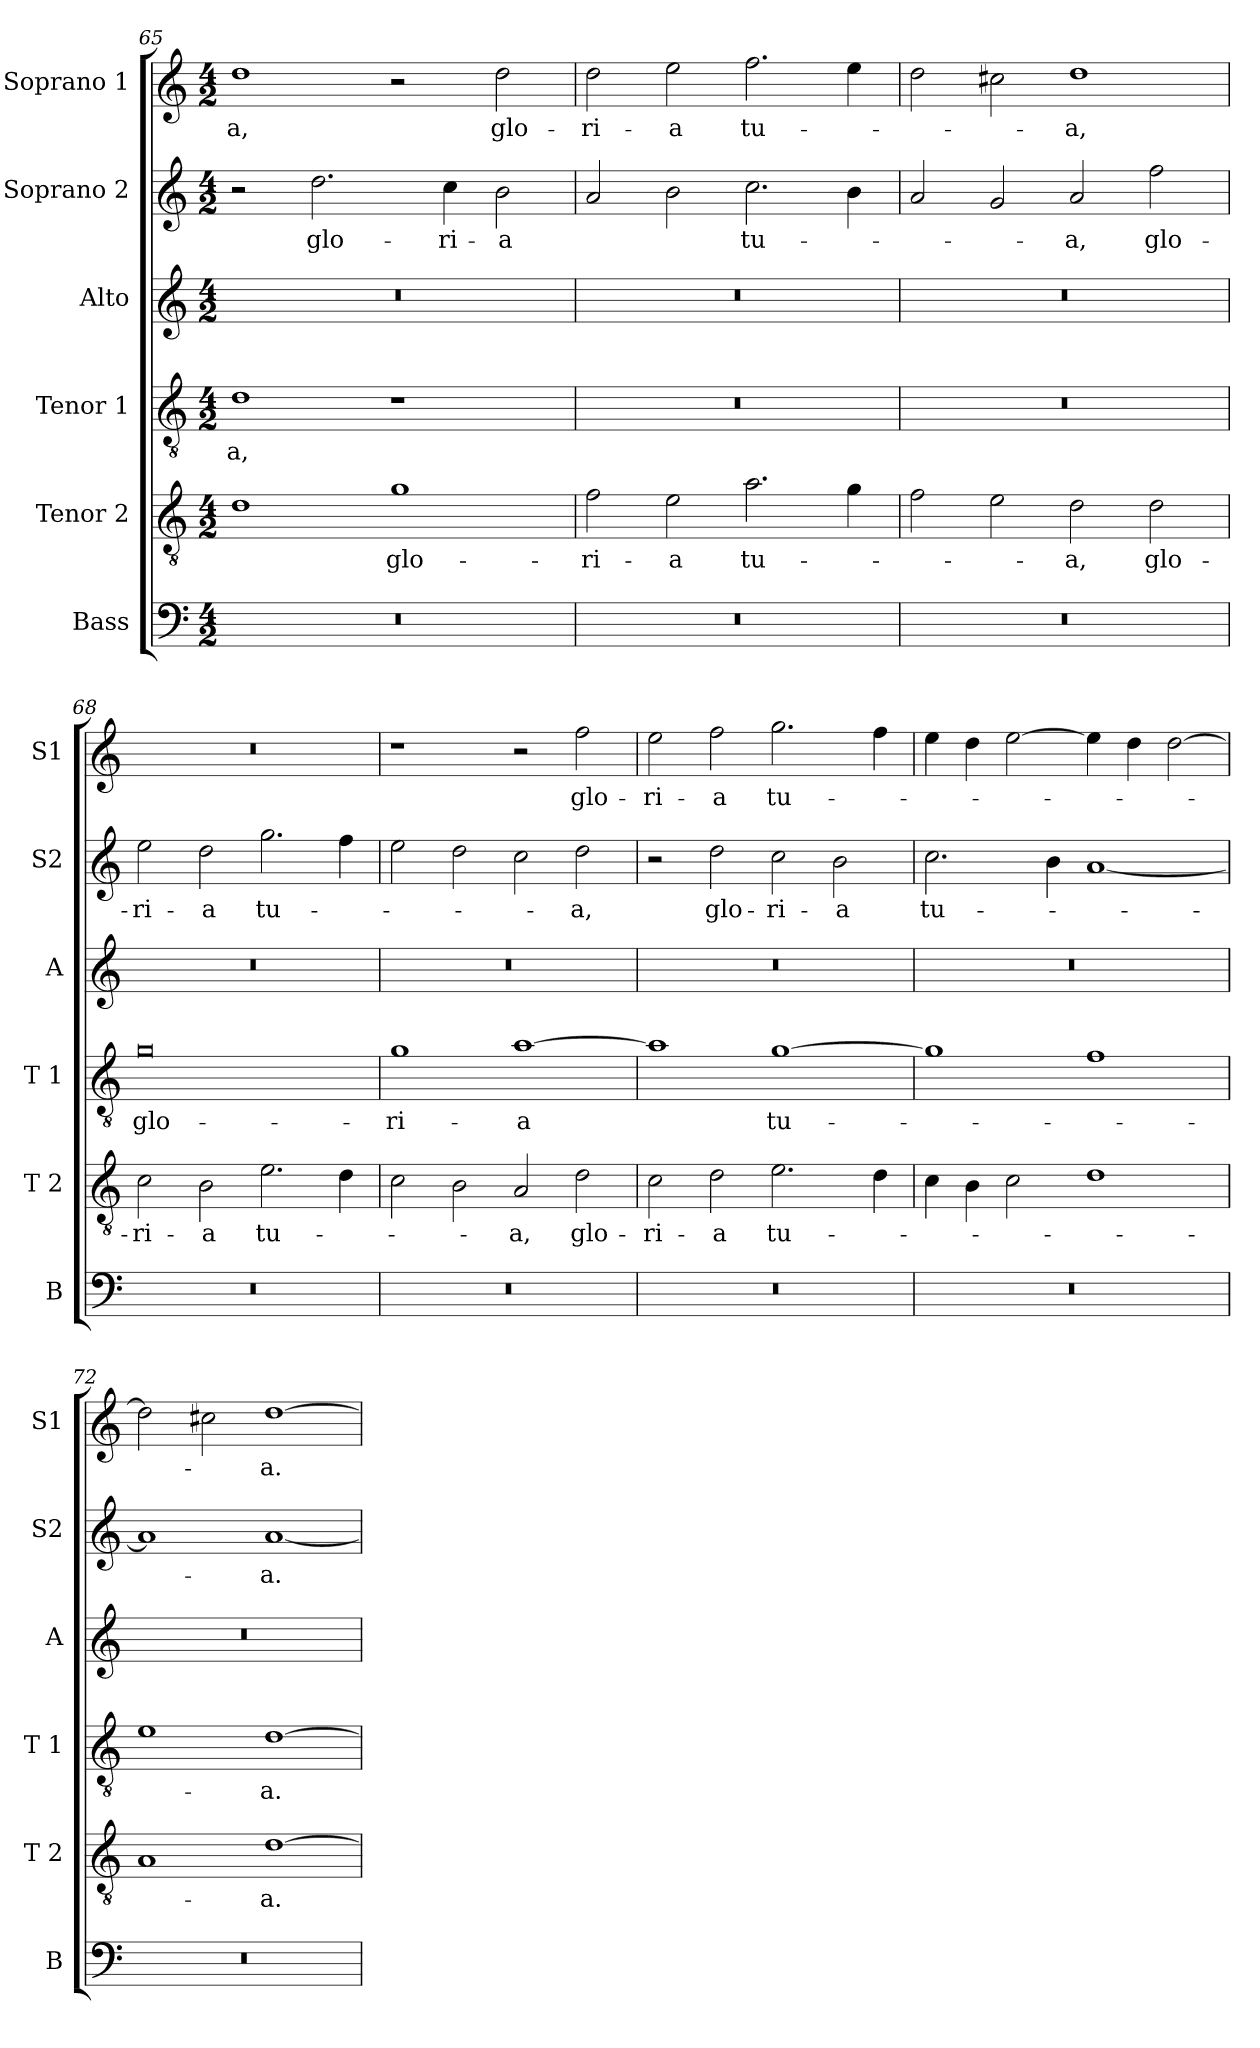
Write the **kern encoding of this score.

**kern	**kern	**text	**kern	**text	**kern	**kern	**text	**kern	**text
*part6	*part5	*part5	*part4	*part4	*part3	*part2	*part2	*part1	*part1
*staff6	*staff5	*staff5	*staff4	*staff4	*staff3	*staff2	*staff2	*staff1	*staff1
*I"Bass	*I"Tenor 2	*	*I"Tenor 1	*	*I"Alto	*I"Soprano 2	*	*I"Soprano 1	*
*I'B	*I'T 2	*	*I'T 1	*	*I'A	*I'S2	*	*I'S1	*
*clefF4	*clefGv2	*	*clefGv2	*	*clefG2	*clefG2	*	*clefG2	*
*k[]	*k[]	*	*k[]	*	*k[]	*k[]	*	*k[]	*
*C:	*C:	*	*C:	*	*C:	*C:	*	*C:	*
*M4/2	*M4/2	*	*M4/2	*	*M4/2	*M4/2	*	*M4/2	*
=65	=65	=65	=65	=65	=65	=65	=65	=65	=65
!	!	!	!	!LO:LY:b	!	!	!	!	!LO:LY:b
0r	1d	.	1d	-a,	0r	2r	.	1dd	-a,
!	!	!	!	!	!	!	!LO:LY:b	!	!
.	.	.	.	.	.	2.dd\	glo-	.	.
!	!	!LO:LY:b	!	!	!	!	!	!	!
.	1g	glo-	1r	.	.	.	.	2r	.
!	!	!	!	!	!	!	!LO:LY:b	!	!
.	.	.	.	.	.	4cc\	-ri-	.	.
!	!	!	!	!	!	!	!LO:LY:b	!	!LO:LY:b
.	.	.	.	.	.	2b\	-a	2dd\	glo-
=66	=66	=66	=66	=66	=66	=66	=66	=66	=66
!	!	!LO:LY:b	!	!	!	!	!	!	!LO:LY:b
0r	2f\	-ri-	0r	.	0r	2a/	.	2dd\	-ri-
!	!	!LO:LY:b	!	!	!	!	!	!	!LO:LY:b
.	2e\	-a	.	.	.	2b\	.	2ee\	-a
!	!	!LO:LY:b	!	!	!	!	!LO:LY:b	!	!LO:LY:b
.	2.a\	tu-	.	.	.	2.cc\	tu-	2.ff\	tu-
.	4g\	.	.	.	.	4b\	.	4ee\	.
=67	=67	=67	=67	=67	=67	=67	=67	=67	=67
0r	2f\	.	0r	.	0r	2a/	.	2dd\	.
.	2e\	.	.	.	.	2g/	.	2cc#X\	.
!	!	!LO:LY:b	!	!	!	!	!LO:LY:b	!	!LO:LY:b
.	2d\	-a,	.	.	.	2a/	-a,	1dd	-a,
!	!	!LO:LY:b	!	!	!	!	!LO:LY:b	!	!
.	2d\	glo-	.	.	.	2ff\	glo-	.	.
!!LO:LB:g=z
=68	=68	=68	=68	=68	=68	=68	=68	=68	=68
!	!	!LO:LY:b	!	!LO:LY:b	!	!	!LO:LY:b	!	!
0r	2c\	-ri-	0g	glo-	0r	2ee\	-ri-	0r	.
!	!	!LO:LY:b	!	!	!	!	!LO:LY:b	!	!
.	2B\	-a	.	.	.	2dd\	-a	.	.
!	!	!LO:LY:b	!	!	!	!	!LO:LY:b	!	!
.	2.e\	tu-	.	.	.	2.gg\	tu-	.	.
.	4d\	.	.	.	.	4ff\	.	.	.
=69	=69	=69	=69	=69	=69	=69	=69	=69	=69
!	!	!	!	!LO:LY:b	!	!	!	!	!
0r	2c\	.	1g	-ri-	0r	2ee\	.	1r	.
.	2B\	.	.	.	.	2dd\	.	.	.
!	!	!LO:LY:b	!	!LO:LY:b	!	!	!	!	!
.	2A/	-a,	[1a	-a	.	2cc\	.	2r	.
!	!	!LO:LY:b	!	!	!	!	!LO:LY:b	!	!LO:LY:b
.	2d\	glo-	.	.	.	2dd\	-a,	2ff\	glo-
=70	=70	=70	=70	=70	=70	=70	=70	=70	=70
!	!	!LO:LY:b	!	!	!	!	!	!	!LO:LY:b
0r	2c\	-ri-	1a]	.	0r	2r	.	2ee\	-ri-
!	!	!LO:LY:b	!	!	!	!	!LO:LY:b	!	!LO:LY:b
.	2d\	-a	.	.	.	2dd\	glo-	2ff\	-a
!	!	!LO:LY:b	!	!LO:LY:b	!	!	!LO:LY:b	!	!LO:LY:b
.	2.e\	tu-	[1g	tu-	.	2cc\	-ri-	2.gg\	tu-
!	!	!	!	!	!	!	!LO:LY:b	!	!
.	.	.	.	.	.	2b\	-a	.	.
.	4d\	.	.	.	.	.	.	4ff\	.
=71	=71	=71	=71	=71	=71	=71	=71	=71	=71
!	!	!	!	!	!	!	!LO:LY:b	!	!
0r	4c\	.	1g]	.	0r	2.cc\	tu-	4ee\	.
.	4B\	.	.	.	.	.	.	4dd\	.
.	2c\	.	.	.	.	.	.	[2ee\	.
.	.	.	.	.	.	4b\	.	.	.
.	1d	.	1f	.	.	[1a	.	4ee\]	.
.	.	.	.	.	.	.	.	4dd\	.
.	.	.	.	.	.	.	.	[2dd\	.
=72	=72	=72	=72	=72	=72	=72	=72	=72	=72
0r	1A	.	1e	.	0r	1a]	.	2dd\]	.
.	.	.	.	.	.	.	.	2cc#X\	.
!	!	!LO:LY:b	!	!LO:LY:b	!	!	!LO:LY:b	!	!LO:LY:b
.	[1d	-a.	[1d	-a.	.	[1a	-a.	[1dd	-a.
=	=	=	=	=	=	=	=	=	=
*-	*-	*-	*-	*-	*-	*-	*-	*-	*-
